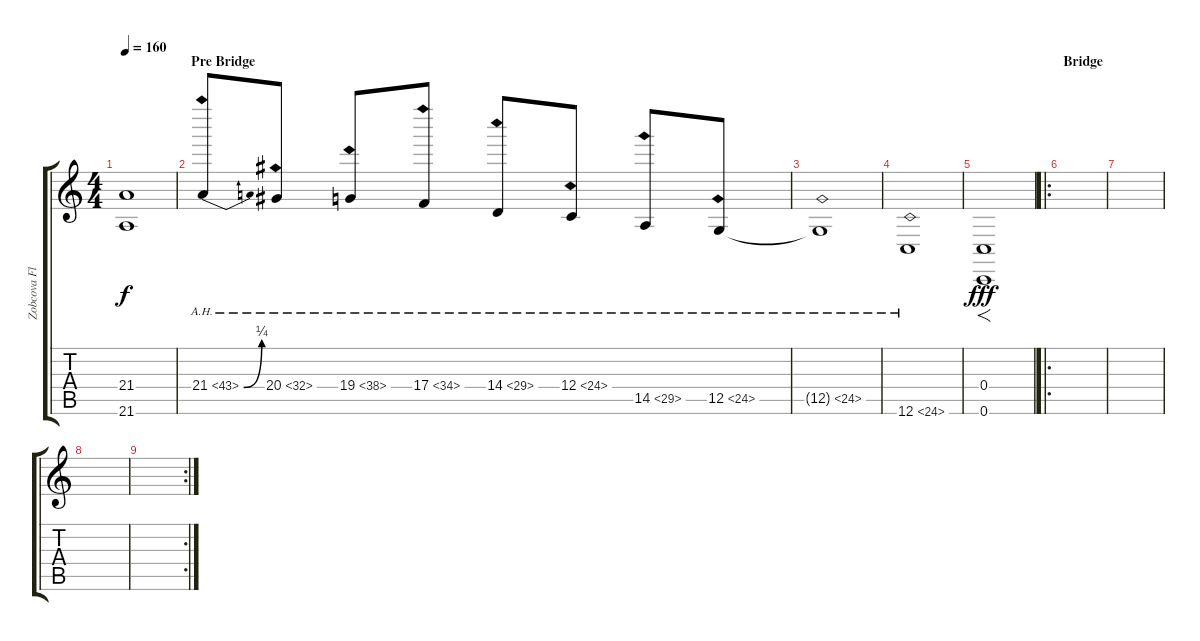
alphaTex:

\track ("Zobcova Flauta" "Zobcova Fl") {instrument recorder}
\staff {score tabs}
\tuning (D4 A3 F3 C3 G2 C2) {hide}
\ts (4 4)
\tempo 160
\clef g2
\ks c
(21.4{t} 21.6{t}).1{dy f} |
\section ("" "Pre Bridge")
21.4{be (bend 0 0 60 1) ah 22}.8 20.4{ah 12}.8 19.4{ah 19}.8 17.4{ah 17}.8 14.4{ah 15}.8 12.4{ah 12}.8 14.5{ah 15}.8 12.5{ah 12}.8 |
12.5{ah 12 t}.1 |
12.6{ah 12}.1 |
(0.4 0.6).1{f dy fff} |
\ro
\section ("" "Bridge")
|
|
|
\rc 2
